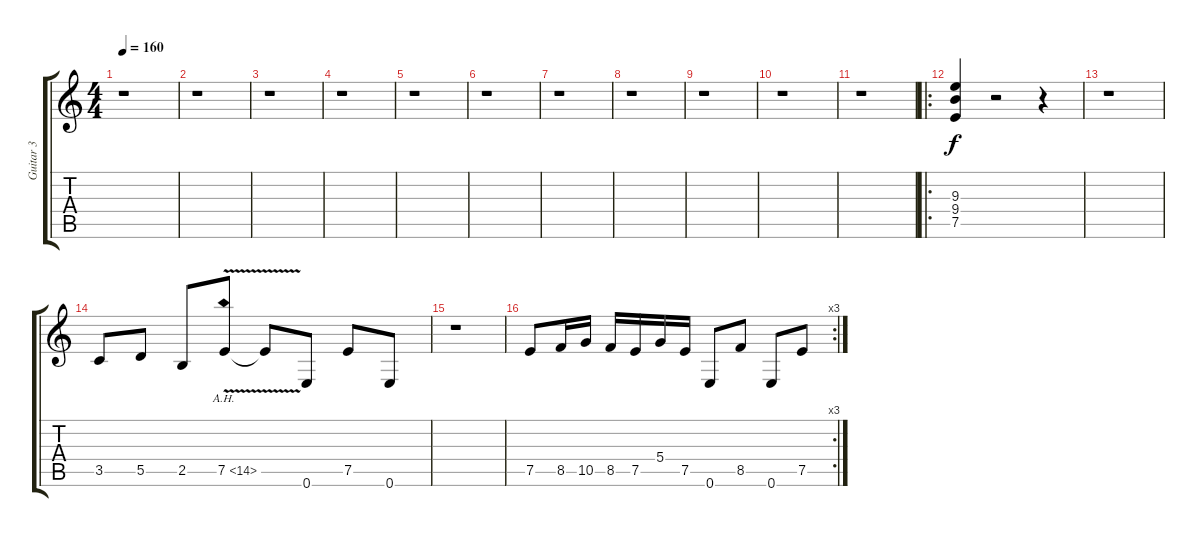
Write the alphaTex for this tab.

\track ("Guitar 3" "Guitar 3") {instrument overdrivenguitar}
\staff {score tabs}
\tuning (E4 B3 G3 D3 A2 E2) {hide}
\ts (4 4)
\tempo 160
\clef g2
\ks c
r.1{dy f} |
r.1 |
r.1 |
r.1 |
r.1 |
r.1 |
r.1 |
r.1 |
r.1 |
r.1 |
r.1 |
\ro
(9.3 9.4 7.5).4 r.2 r.4 |
r.1 |
3.5.8 5.5.8 2.5.8 7.5{ah 7 v}.8 7.5{t}.8 0.6.8 7.5.8 0.6.8 |
r.1 |
\rc 3
7.5.8 8.5.16 10.5.16 8.5.16 7.5.16 5.4.16 7.5.16 0.6.8 8.5.8 0.6.8 7.5.8
